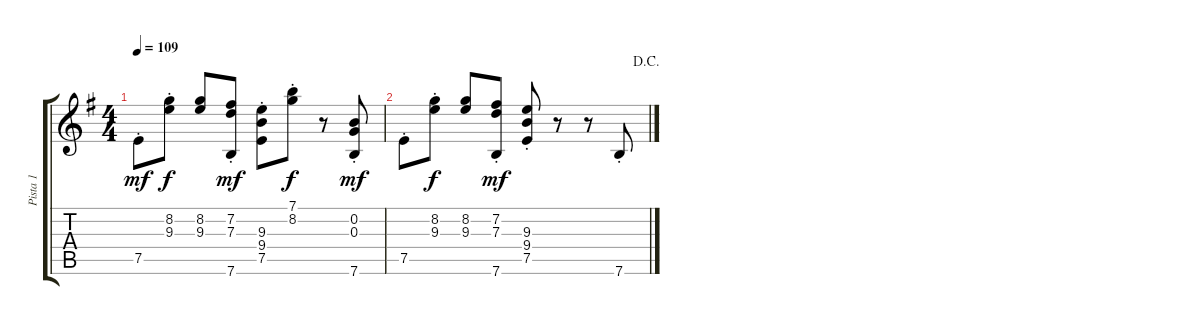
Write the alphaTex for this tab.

\track ("Pista 1" "Pista 1") {instrument acousticguitarsteel}
\staff {score tabs}
\tuning (E4 B3 G3 D3 A2 E2) {hide}
\ts (4 4)
\tempo 109
\clef g2
\ks eminor
7.5{st}.8{dy mf} (8.2{st} 9.3{st}).8{dy f} (8.2 9.3).8 (7.2{st} 7.3{st} 7.6{st}).8{dy mf} (9.3 9.4 7.5{st}).8 (7.1{st} 8.2{st}).8{dy f} r.8 (0.2{st} 0.3{st} 7.6{st}).8{dy mf} |
\jump dacapo
7.5{st}.8 (8.2{st} 9.3{st}).8{dy f} (8.2 9.3).8 (7.2{st} 7.3{st} 7.6{st}).8{dy mf} (9.3{st} 9.4{st} 7.5{st}).8 r.8 r.8 7.6{st}.8
